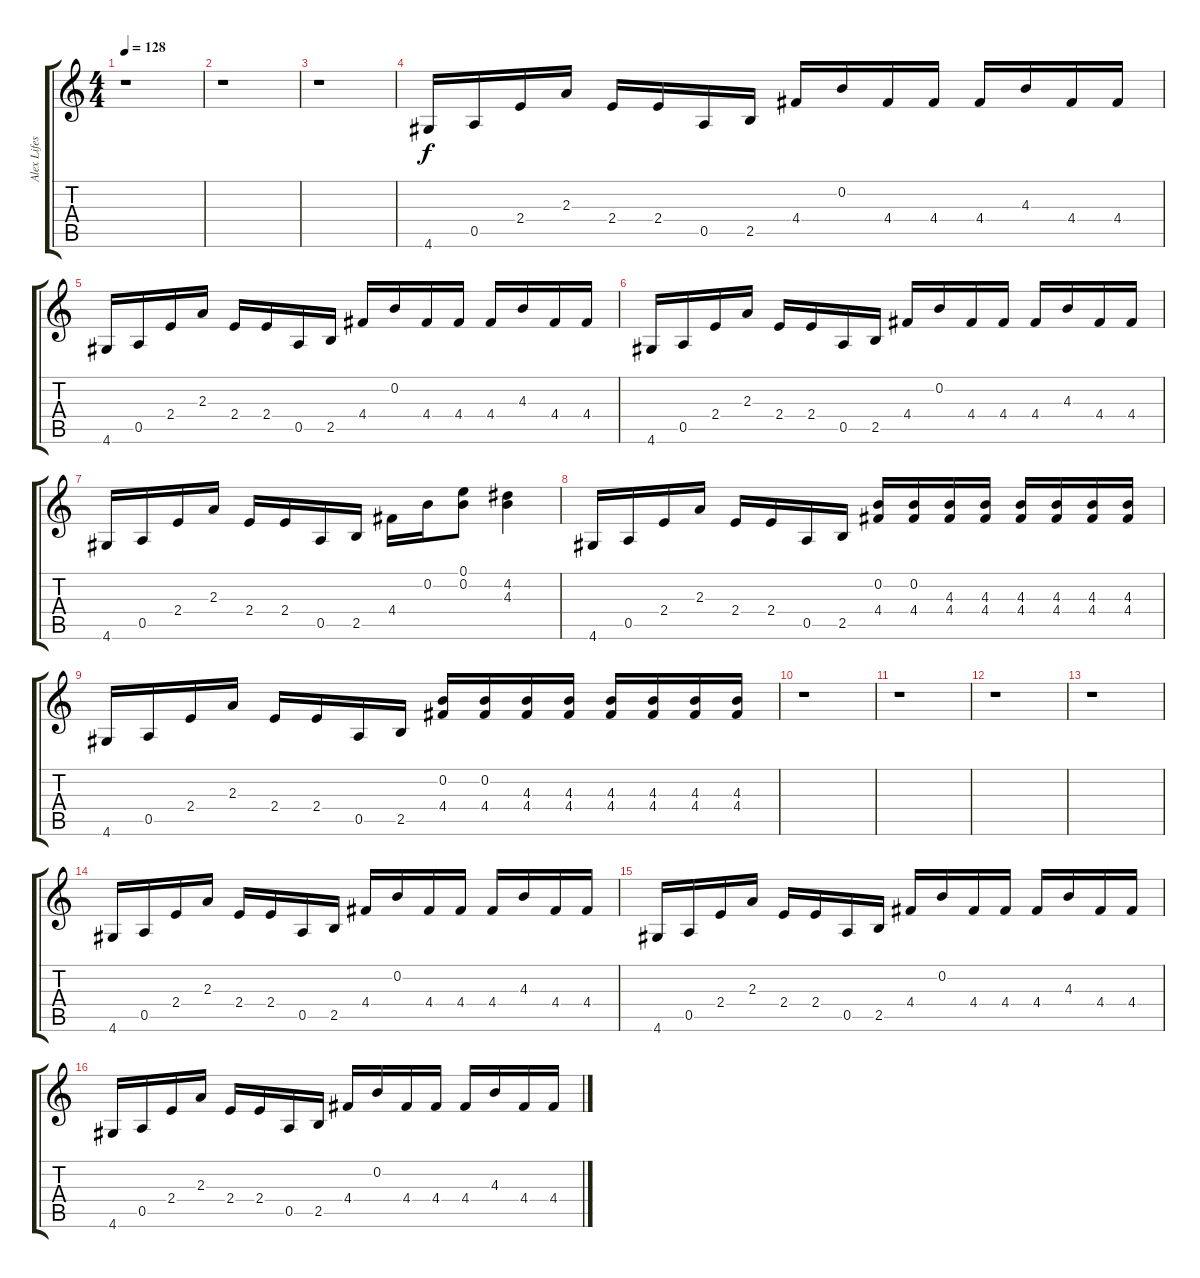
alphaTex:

\track ("Alex Lifeson III" "Alex Lifes") {instrument electricguitarmuted}
\staff {score tabs}
\tuning (E4 B3 G3 D3 A2 E2) {hide}
\ts (4 4)
\tempo 128
\clef g2
\ks c
r.1{dy f} |
r.1 |
r.1 |
4.6.16 0.5.16 2.4.16 2.3.16 2.4.16 2.4.16 0.5.16 2.5.16 4.4.16 0.2.16 4.4.16 4.4.16 4.4.16 4.3.16 4.4.16 4.4.16 |
4.6.16 0.5.16 2.4.16 2.3.16 2.4.16 2.4.16 0.5.16 2.5.16 4.4.16 0.2.16 4.4.16 4.4.16 4.4.16 4.3.16 4.4.16 4.4.16 |
4.6.16 0.5.16 2.4.16 2.3.16 2.4.16 2.4.16 0.5.16 2.5.16 4.4.16 0.2.16 4.4.16 4.4.16 4.4.16 4.3.16 4.4.16 4.4.16 |
4.6.16 0.5.16 2.4.16 2.3.16 2.4.16 2.4.16 0.5.16 2.5.16 4.4.16 0.2.16 (0.1 0.2).8 (4.2 4.3).4 |
4.6.16 0.5.16 2.4.16 2.3.16 2.4.16 2.4.16 0.5.16 2.5.16 (0.2 4.4).16 (0.2 4.4).16 (4.3 4.4).16 (4.3 4.4).16 (4.3 4.4).16 (4.3 4.4).16 (4.3 4.4).16 (4.3 4.4).16 |
4.6.16 0.5.16 2.4.16 2.3.16 2.4.16 2.4.16 0.5.16 2.5.16 (0.2 4.4).16 (0.2 4.4).16 (4.3 4.4).16 (4.3 4.4).16 (4.3 4.4).16 (4.3 4.4).16 (4.3 4.4).16 (4.3 4.4).16 |
r.1 |
r.1 |
r.1 |
r.1 |
4.6.16 0.5.16 2.4.16 2.3.16 2.4.16 2.4.16 0.5.16 2.5.16 4.4.16 0.2.16 4.4.16 4.4.16 4.4.16 4.3.16 4.4.16 4.4.16 |
4.6.16 0.5.16 2.4.16 2.3.16 2.4.16 2.4.16 0.5.16 2.5.16 4.4.16 0.2.16 4.4.16 4.4.16 4.4.16 4.3.16 4.4.16 4.4.16 |
4.6.16 0.5.16 2.4.16 2.3.16 2.4.16 2.4.16 0.5.16 2.5.16 4.4.16 0.2.16 4.4.16 4.4.16 4.4.16 4.3.16 4.4.16 4.4.16
